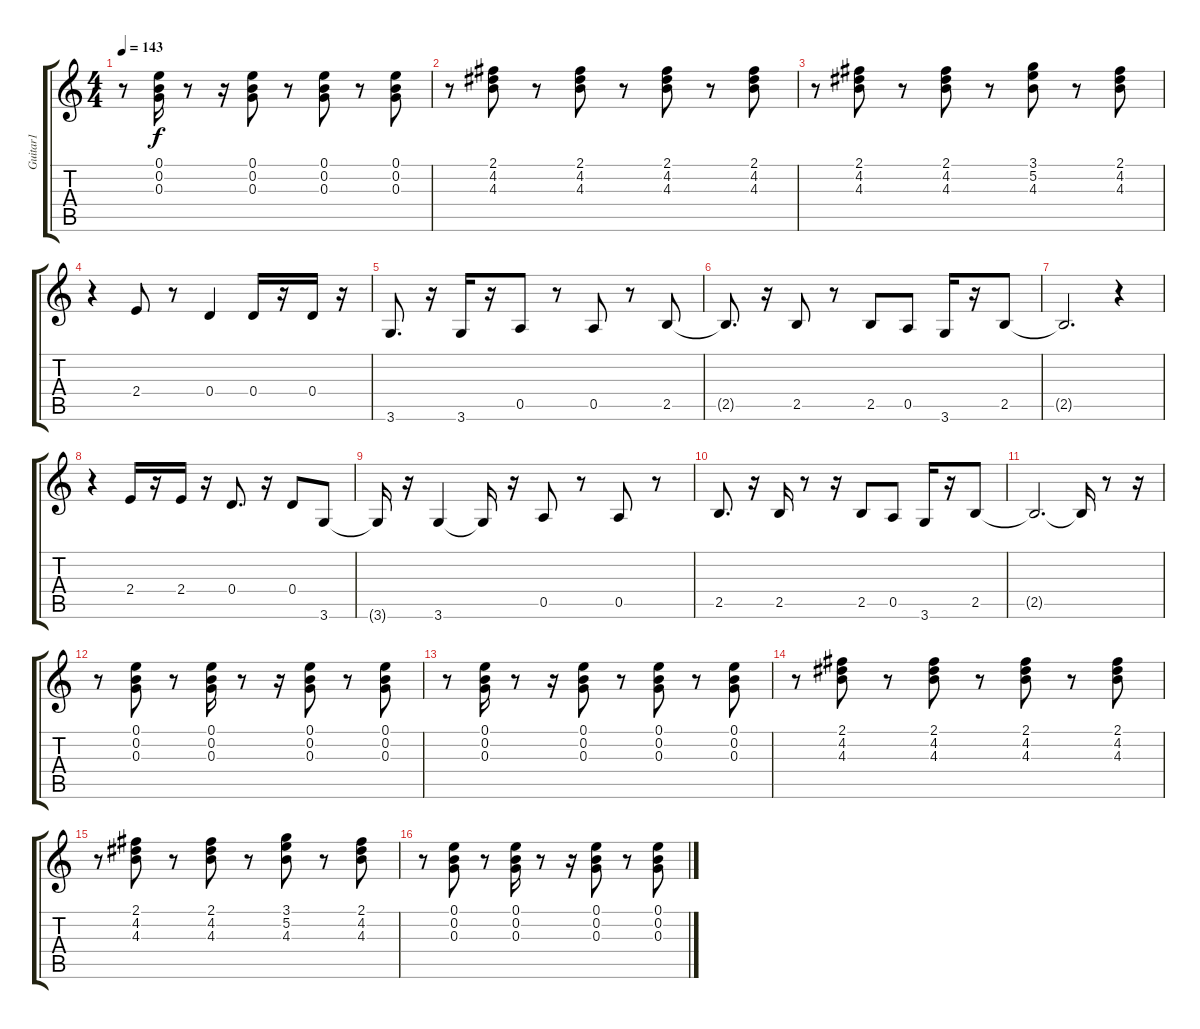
\track ("Guitar1" "Guitar1") {instrument overdrivenguitar}
\staff {score tabs}
\tuning (E4 B3 G3 D3 A2 E2) {hide}
\ts (4 4)
\tempo 143
\clef g2
\ks c
r.8{dy f} (0.1 0.2 0.3).16 r.8 r.16 (0.1 0.2 0.3).8 r.8 (0.1 0.2 0.3).8 r.8 (0.1 0.2 0.3).8 |
r.8 (2.1 4.2 4.3).8 r.8 (2.1 4.2 4.3).8 r.8 (2.1 4.2 4.3).8 r.8 (2.1 4.2 4.3).8 |
r.8 (2.1 4.2 4.3).8 r.8 (2.1 4.2 4.3).8 r.8 (3.1 5.2 4.3).8 r.8 (2.1 4.2 4.3).8 |
r.4 2.4.8 r.8 0.4.4 0.4.16 r.16 0.4.16 r.16 |
3.6.8{d} r.16 3.6.16 r.16 0.5.8 r.8 0.5.8 r.8 2.5.8 |
2.5{t}.8{d} r.16 2.5.8 r.8 2.5.8 0.5.8 3.6.16 r.16 2.5.8 |
2.5{t}.2{d} r.4 |
r.4 2.4.16 r.16 2.4.16 r.16 0.4.8{d} r.16 0.4.8 3.6.8 |
3.6{t}.16 r.16 3.6.4 3.6{t}.16 r.16 0.5.8 r.8 0.5.8 r.8 |
2.5.8{d} r.16 2.5.16 r.8 r.16 2.5.8 0.5.8 3.6.16 r.16 2.5.8 |
2.5{t}.2{d} 2.5{t}.16 r.8 r.16 |
r.8 (0.1 0.2 0.3).8 r.8 (0.1 0.2 0.3).16 r.8 r.16 (0.1 0.2 0.3).8 r.8 (0.1 0.2 0.3).8 |
r.8 (0.1 0.2 0.3).16 r.8 r.16 (0.1 0.2 0.3).8 r.8 (0.1 0.2 0.3).8 r.8 (0.1 0.2 0.3).8 |
r.8 (2.1 4.2 4.3).8 r.8 (2.1 4.2 4.3).8 r.8 (2.1 4.2 4.3).8 r.8 (2.1 4.2 4.3).8 |
r.8 (2.1 4.2 4.3).8 r.8 (2.1 4.2 4.3).8 r.8 (3.1 5.2 4.3).8 r.8 (2.1 4.2 4.3).8 |
r.8 (0.1 0.2 0.3).8 r.8 (0.1 0.2 0.3).16 r.8 r.16 (0.1 0.2 0.3).8 r.8 (0.1 0.2 0.3).8
